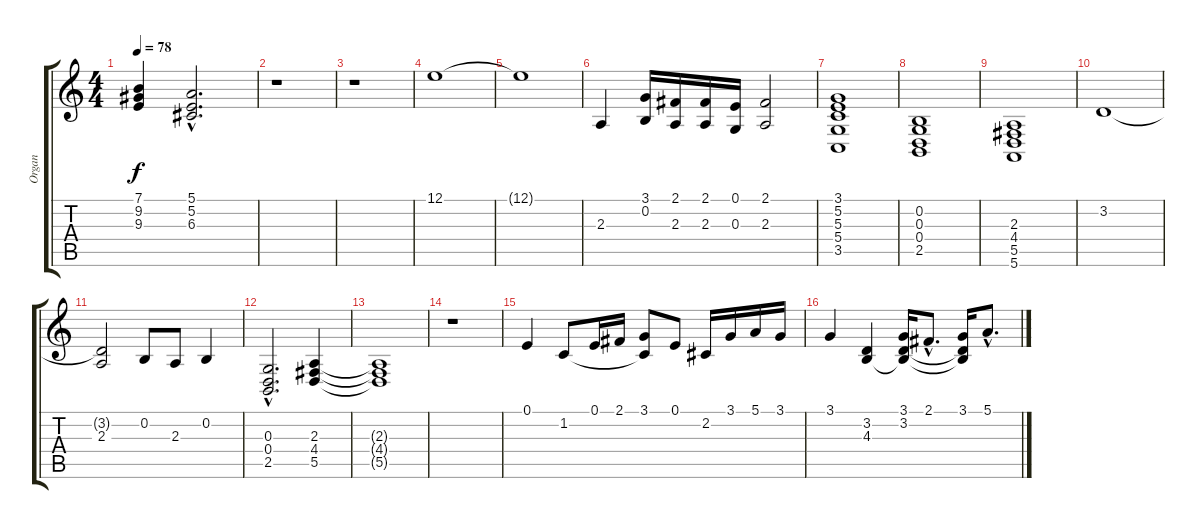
\track ("Organ" "Organ") {instrument electricpiano1}
\staff {score tabs}
\tuning (E4 B3 G3 D3 A2 E2) {hide}
\ts (4 4)
\tempo 78
\clef g2
\ks c
(7.1{t} 9.2 9.3).4{dy f} (5.1{hac} 5.2{hac} 6.3{hac}).2{d} |
r.1 |
r.1 |
12.1.1 |
12.1{t}.1 |
2.3.4 (3.1 0.2).16 (2.1 2.3).16 (2.1 2.3).16 (0.1 0.3).16 (2.1 2.3).2 |
(3.1 5.2 5.3 5.4 3.5).1 |
(0.2 0.3 0.4 2.5).1 |
(2.3 4.4 5.5 5.6).1 |
3.2.1 |
(3.2{t} 2.3).2 0.2.8 2.3.8 0.2.4 |
(0.3{hac} 0.4{hac} 2.5{hac}).2{d} (2.3 4.4 5.5).4 |
(2.3{t} 4.4{t} 5.5{t}).1 |
r.1 |
0.1.4 1.2.8 0.1.16 2.1.16 (3.1 1.2{t}).8 0.1.8 2.2.16 3.1.16 5.1.16 3.1.16 |
3.1.4 (3.2 4.3).4 (3.1 3.2 4.3{t}).16 2.1{hac}.8{d} (3.1 3.2{t} 4.3{t}).16 5.1{hac}.8{d}
